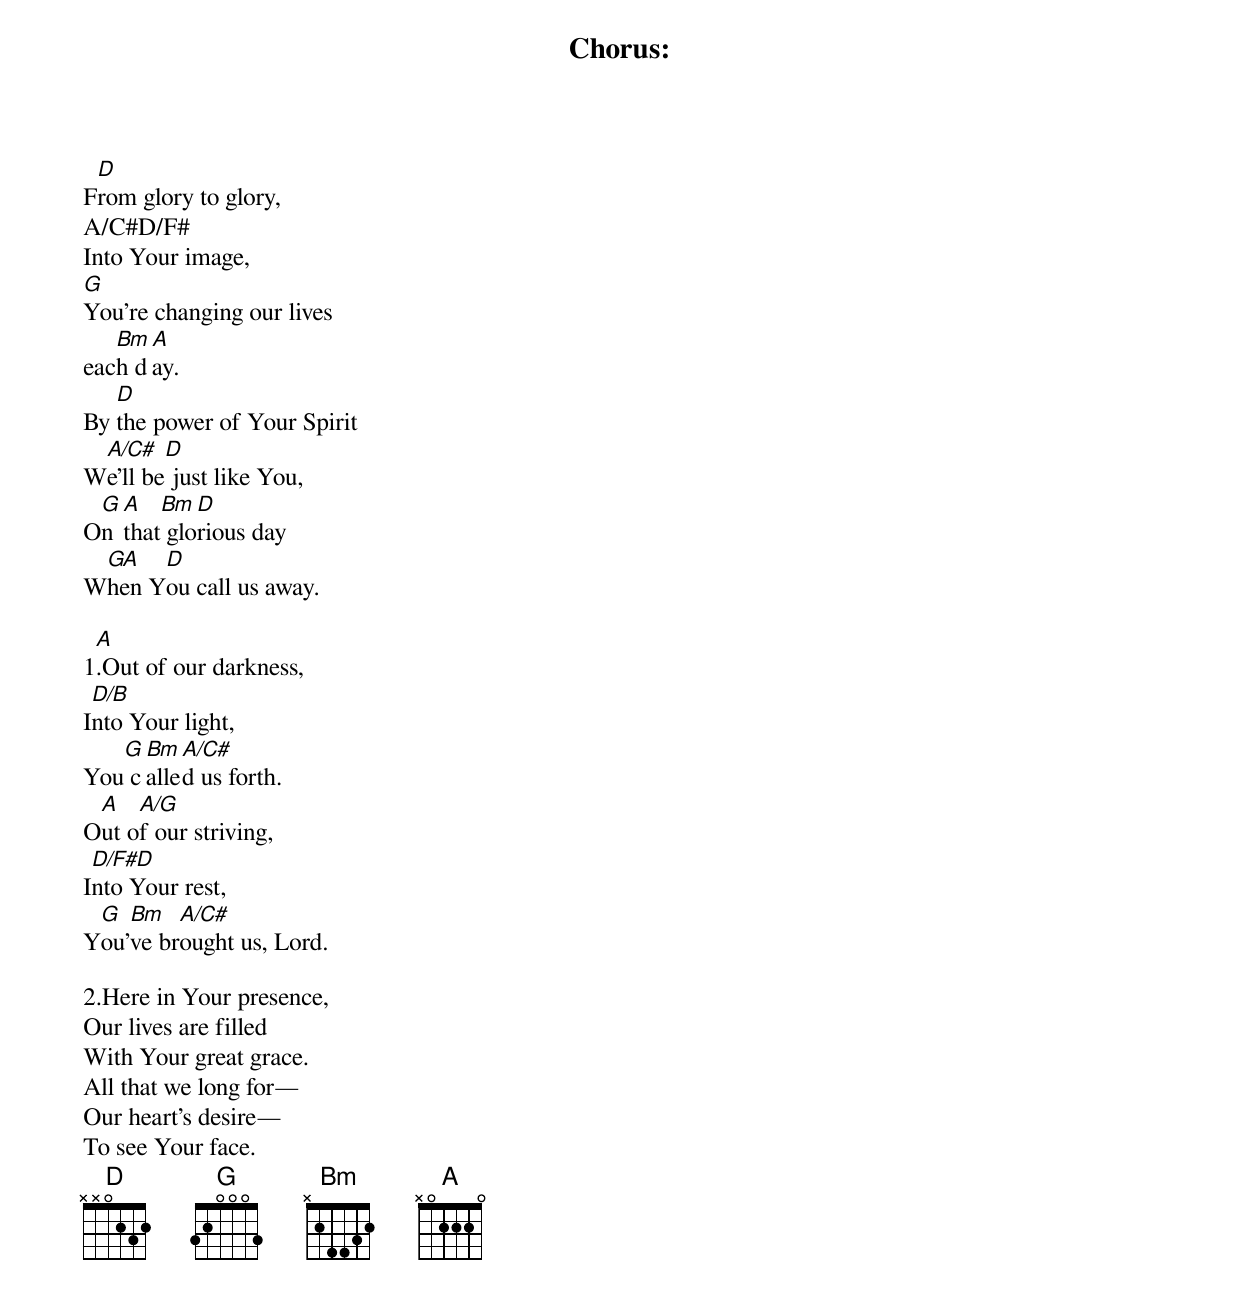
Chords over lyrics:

Chorus:
 D
From glory to glory,
A/C#D/F#
Into Your image,
G
You’re changing our lives
   Bm A
each day.
   D
By the power of Your Spirit
 A/C#   D
We’ll be just like You,
 G A   Bm  D
On that glorious day
 GA   D
When You call us away.

 A
1.Out of our darkness,
 D/B
Into Your light,
   G Bm  A/C#
You called us forth.
 A   A/G
Out of our striving,
 D/F#D
Into Your rest,
 G  Bm   A/C#
You’ve brought us, Lord.

2.Here in Your presence,
Our lives are filled
With Your great grace.
All that we long for—
Our heart’s desire—
To see Your face.
